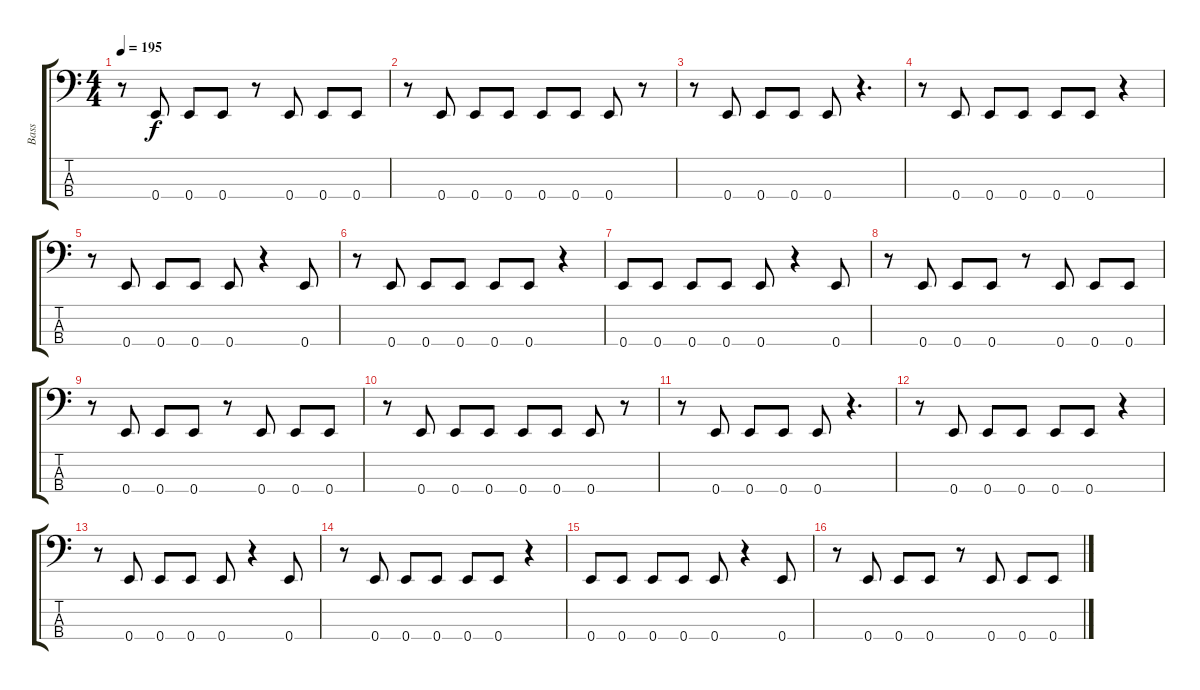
\track ("Bass" "Bass") {instrument electricbassfinger}
\staff {score tabs}
\tuning (G2 D2 A1 E1) {hide}
\ts (4 4)
\tempo 195
\clef f4
\ks c
r.8{dy f} 0.4.8 0.4.8 0.4.8 r.8 0.4.8 0.4.8 0.4.8 |
r.8 0.4.8 0.4.8 0.4.8 0.4.8 0.4.8 0.4.8 r.8 |
r.8 0.4.8 0.4.8 0.4.8 0.4.8 r.4{d} |
r.8 0.4.8 0.4.8 0.4.8 0.4.8 0.4.8 r.4 |
r.8 0.4.8 0.4.8 0.4.8 0.4.8 r.4 0.4.8 |
r.8 0.4.8 0.4.8 0.4.8 0.4.8 0.4.8 r.4 |
0.4.8 0.4.8 0.4.8 0.4.8 0.4.8 r.4 0.4.8 |
r.8 0.4.8 0.4.8 0.4.8 r.8 0.4.8 0.4.8 0.4.8 |
r.8 0.4.8 0.4.8 0.4.8 r.8 0.4.8 0.4.8 0.4.8 |
r.8 0.4.8 0.4.8 0.4.8 0.4.8 0.4.8 0.4.8 r.8 |
r.8 0.4.8 0.4.8 0.4.8 0.4.8 r.4{d} |
r.8 0.4.8 0.4.8 0.4.8 0.4.8 0.4.8 r.4 |
r.8 0.4.8 0.4.8 0.4.8 0.4.8 r.4 0.4.8 |
r.8 0.4.8 0.4.8 0.4.8 0.4.8 0.4.8 r.4 |
0.4.8 0.4.8 0.4.8 0.4.8 0.4.8 r.4 0.4.8 |
r.8 0.4.8 0.4.8 0.4.8 r.8 0.4.8 0.4.8 0.4.8
